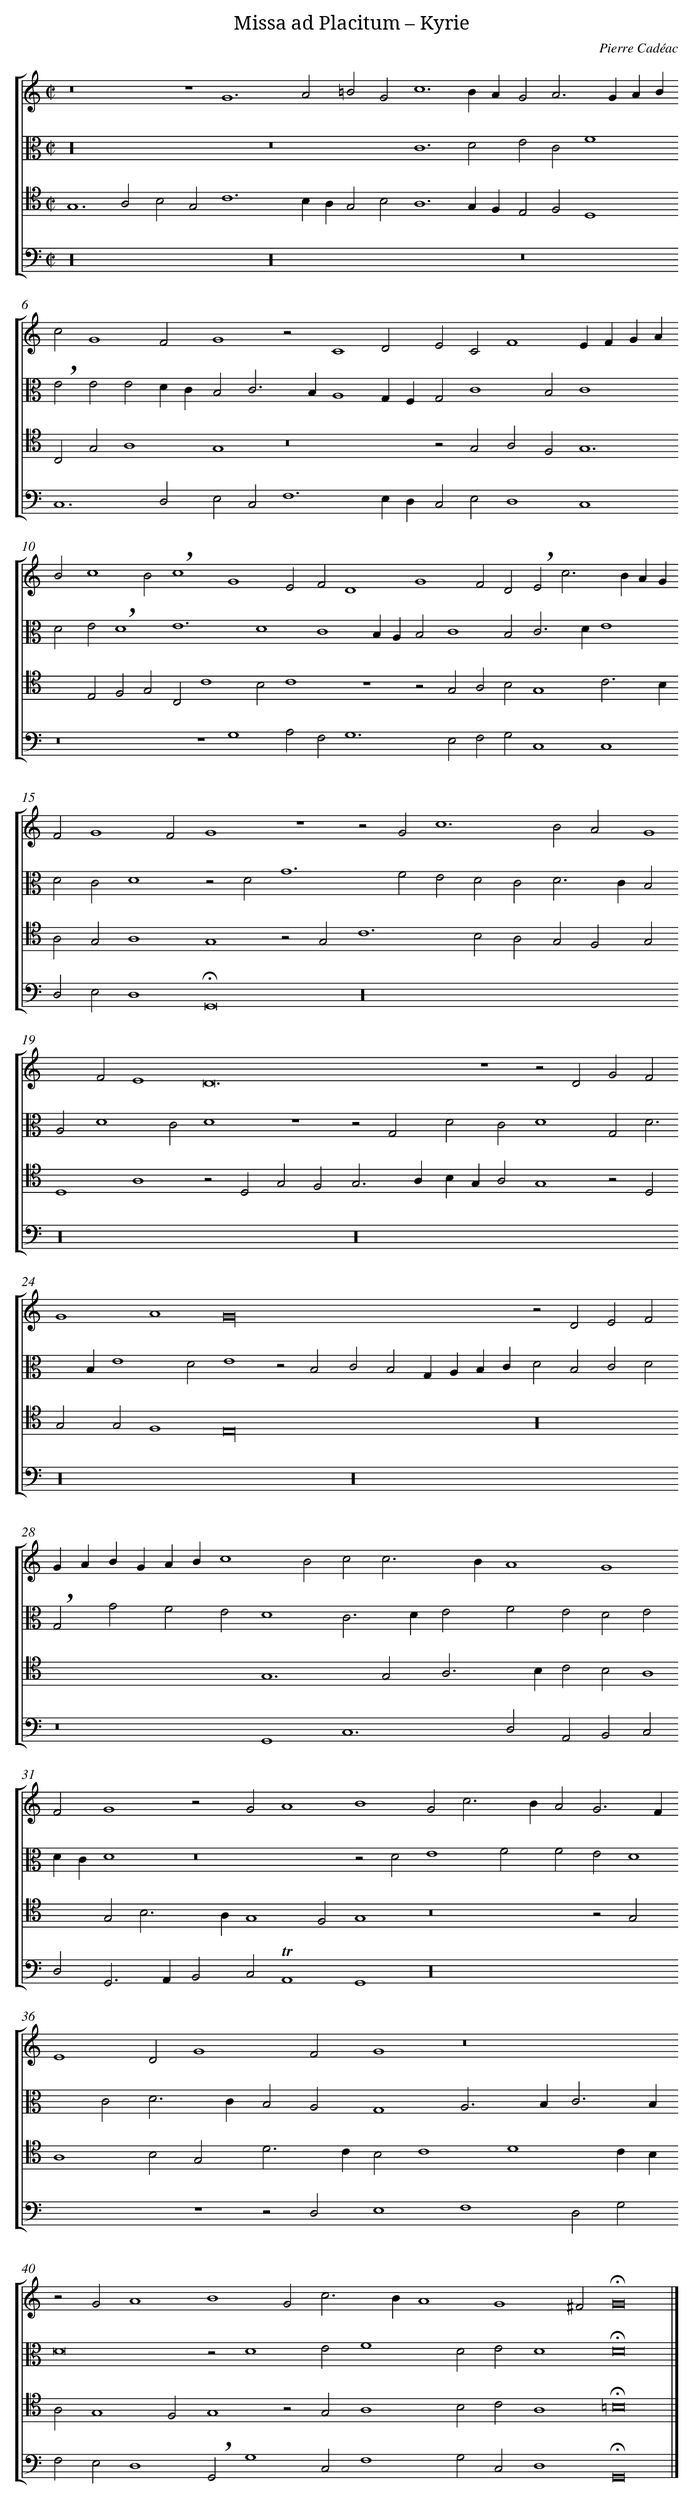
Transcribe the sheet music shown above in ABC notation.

X:1
T: Missa ad Placitum – Kyrie
C: Pierre Cadéac
L: 1/4
M: C|
%%staves [1 2 3 4]
V: 1
V: 2 clef=alto
V: 3 clef=tenor
V: 4 clef=bass
K: C
[V:1] z8 [|]
[V:2] z16 [|]
[V:3] G,6A,2 [|]
[V:4] z16 [|]
[V:1] z4G6 [|]
[V:2]  [|]
[V:3] B,2G,2C6 [|]
[V:4]  [|]
[V:1] A2=B2G2 [|]
[V:2] z8 [|]
[V:3] B,A,G,2B,2 [|]
[V:4] z16 [|]
[V:1] c6BA [|]
[V:2] C6D2 [|]
[V:3] A,6G,F, [|]
[V:4]  [|]
[V:1] G2A2>G2AB [|]
[V:2] E2C2F4 [|]
[V:3] E,2F,2D,4 [|]
[V:4] z8 [|]
[V:1] c2G4F2 [|]
[V:2] !breath!E2E2E2DC [|]
[V:3] C,2G,2A,4 [|]
[V:4] C,6D,2 [|]
[V:1] G4z2C4 [|]
[V:2] B,2C2>B,2A,4 [|]
[V:3] G,4z8 [|]
[V:4] E,2C,2F,6 [|]
[V:1] D2E2C2 [|]
[V:2] G,F,G,2C4 [|]
[V:3] z2G,2 [|]
[V:4] E,D,C,2E,2 [|]
[V:1] F4EFGA [|]
[V:2] B,2C4 [|]
[V:3] A,2F,2G,6 [|]
[V:4] D,4C,4 [|]
[V:1] B2c4B2 [|]
[V:2] D2E2!breath!D4 [|]
[V:3] E,2F,2G,2 [|]
[V:4] z8 [|]
[V:1] !breath!c4G4 [|]
[V:2] E6D4 [|]
[V:3] C,2C4B,2 [|]
[V:4] z4G,4 [|]
[V:1] E2F2D4 [|]
[V:2] C4B,A, [|]
[V:3] C4z4 [|]
[V:4] A,2F,2G,6 [|]
[V:1] G4F2D2 [|]
[V:2] B,2C4B,2 [|]
[V:3] z2G,2A,2B,2 [|]
[V:4] E,2F,2G,2 [|]
[V:1] !breath!E2c2>B2AG [|]
[V:2] C2>D2E4 [|]
[V:3] G,4C3B, [|]
[V:4] C,4C,4 [|]
[V:1] F2G4F2 [|]
[V:2] D2C2D4 [|]
[V:3] A,2G,2A,4 [|]
[V:4] D,2E,2D,4 [|]
[V:1] G4z4 [|]
[V:2] z2D2G6 [|]
[V:3] G,4z2G,2 [|]
[V:4] !fermata!G,,8 [|]
[V:1] z2G2c6 [|]
[V:2] F2E2D2 [|]
[V:3] C6B,2 [|]
[V:4] z16 [|]
[V:1] B2A2G4 [|]
[V:2] C2D2>C2B,2 [|]
[V:3] A,2G,2F,2G,2 [|]
[V:4]  [|]
[V:1] F2E4 [|]
[V:2] A,2D4C2 [|]
[V:3] D,4A,4 [|]
[V:4] z16 [|]
[V:1] D12 [|]
[V:2] D4z4 [|]
[V:3] z2D,2G,2F,2 [|]
[V:4]  [|]
[V:1] z4 [|]
[V:2] z2G,2D2C2 [|]
[V:3] G,2>A,2B,G,A,2 [|]
[V:4] z16 [|]
[V:1] z2D2G2F2 [|]
[V:2] D4G,2D3 [|]
[V:3] G,4z2D,2 [|]
[V:4]  [|]
[V:1] G4A4 [|]
[V:2] B,E4D2 [|]
[V:3] G,2G,2F,4 [|]
[V:4] z16 [|]
[V:1] G16 [|]
[V:2] E4z2B,2 [|]
[V:3] E,16 [|]
[V:4]  [|]
[V:1]  [|]
[V:2] C2B,2G,A,B,C [|]
[V:3]  [|]
[V:4] z16 [|]
[V:1] z2D2E2F2 [|]
[V:2] D2B,2C2D2 [|]
[V:3] z16 [|]
[V:4]  [|]
[V:1] GABGABc4 [|]
[V:2] !breath!G,2G2F2E2 [|]
[V:3]  [|]
[V:4] z8 [|]
[V:1] B2c2c3 [|]
[V:2] D4C3D [|]
[V:3] G,6G,2 [|]
[V:4] G,,4C,6 [|]
[V:1] BA4G4 [|]
[V:2] E2F2E2D2 [|]
[V:3] A,2>B,2C2B,2 [|]
[V:4] D,2A,,2B,,2 [|]
[V:1] F2G4 [|]
[V:2] E2DCD4 [|]
[V:3] A,4G,2B,3 [|]
[V:4] C,2D,2G,,3A,, [|]
[V:1] z2G2A4 [|]
[V:2] z8 [|]
[V:3] A,G,4F,2 [|]
[V:4] B,,2C,2!trill!A,,4 [|]
[V:1] B4G2c3 [|]
[V:2] z2D2E4 [|]
[V:3] G,4z8 [|]
[V:4] G,,4z16 [|]
[V:1] BA2G3F [|]
[V:2] F2F2E2D4 [|]
[V:3] z2G,2 [|]
[V:4]  [|]
[V:1] E4D2G4 [|]
[V:2] C2D3C [|]
[V:3] A,4B,2G,2 [|]
[V:4] z4 [|]
[V:1] F2G4 [|]
[V:2] B,2A,2G,4 [|]
[V:3] D2>C2B,2C4 [|]
[V:4] z2D,2E,4 [|]
[V:1] z8 [|]
[V:2] A,2>B,2C3B, [|]
[V:3] D4CB, [|]
[V:4] F,4D,2G,2 [|]
[V:1] z2G2A4 [|]
[V:2] D8 [|]
[V:3] A,2G,4F,2 [|]
[V:4] F,2E,2D,4 [|]
[V:1] B4G2c3 [|]
[V:2] z2D4E2 [|]
[V:3] G,4z2G,2 [|]
[V:4] !breath!G,,2G,4C,2 [|]
[V:1] BA4G4 [|]
[V:2] F4D2E2 [|]
[V:3] A,4B,2C2 [|]
[V:4] F,4G,2C,2 [|]
[V:1] ^F2!fermata!G8 |]
[V:2] D4!fermata!D8 |]
[V:3] A,4!fermata!=B,8 |]
[V:4] D,4!fermata!G,,8 |]
